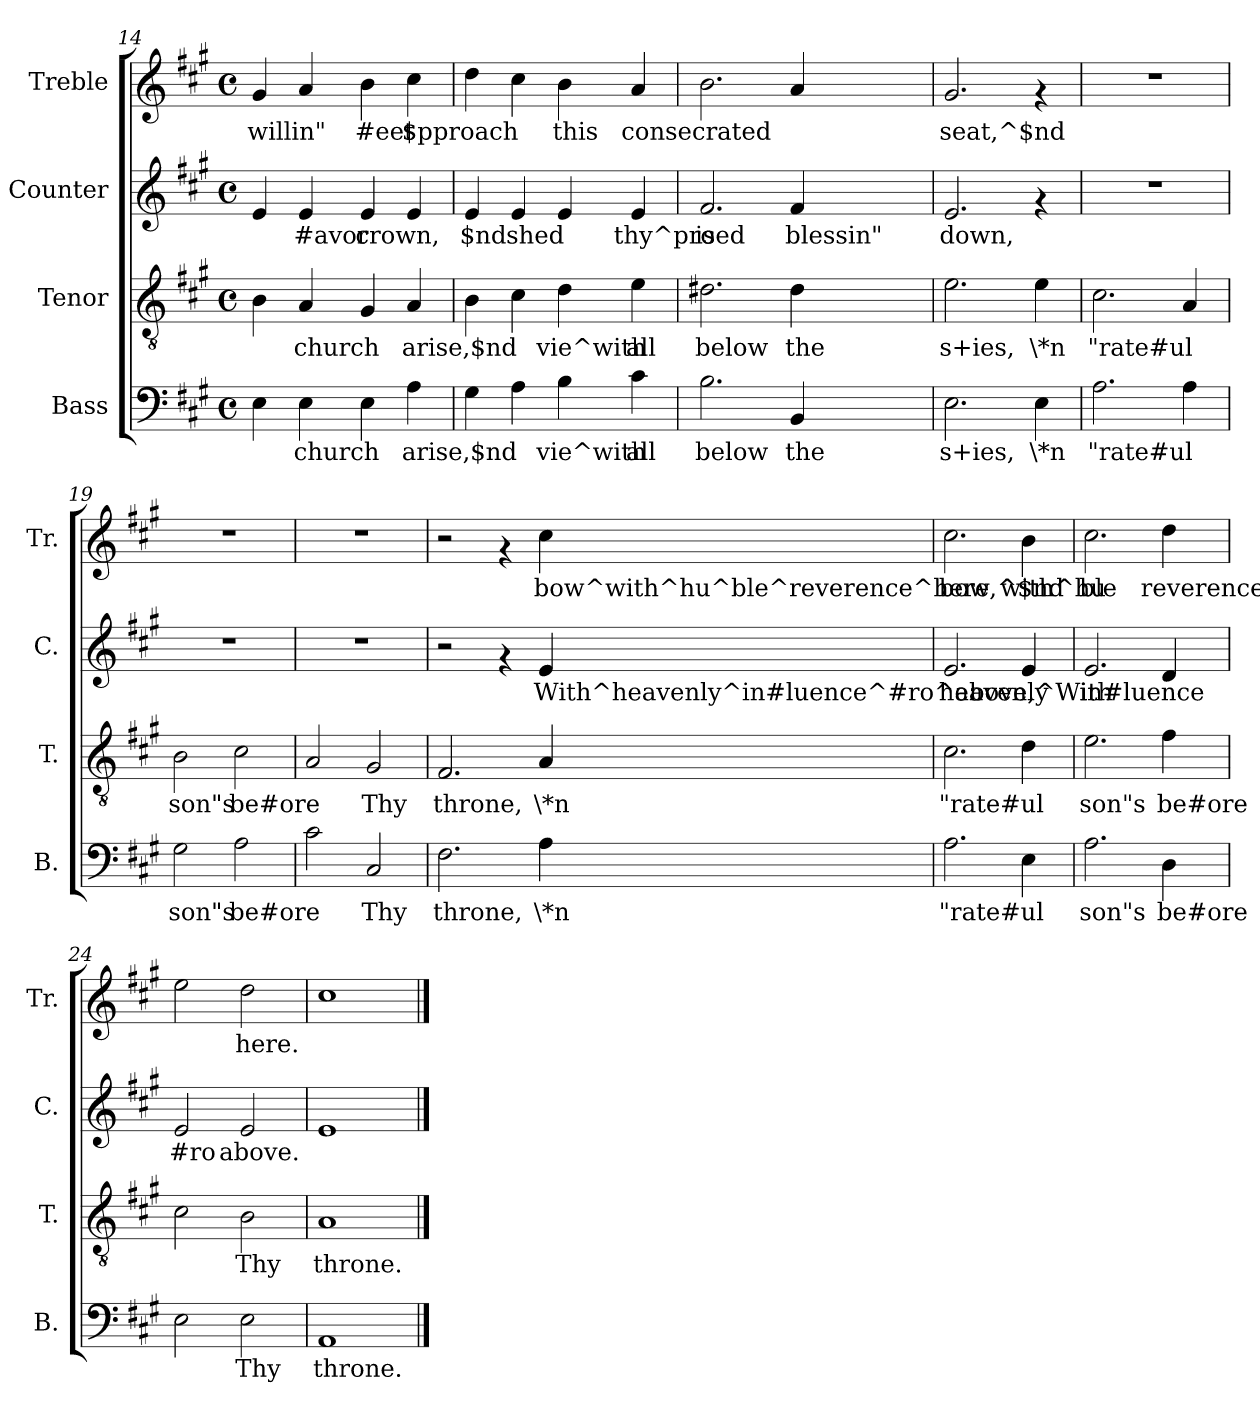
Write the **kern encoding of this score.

**kern	**text	**kern	**text	**kern	**text	**kern	**text
*part4	*part4	*part3	*part3	*part2	*part2	*part1	*part1
*staff4	*staff4	*staff3	*staff3	*staff2	*staff2	*staff1	*staff1
*I"Bass	*	*I"Tenor	*	*I"Counter	*	*I"Treble	*
*I'B.	*	*I'T.	*	*I'C.	*	*I'Tr.	*
*clefF4	*	*clefGv2	*	*clefG2	*	*clefG2	*
*k[f#c#g#]	*	*k[f#c#g#]	*	*k[f#c#g#]	*	*k[f#c#g#]	*
*A:	*	*A:	*	*A:	*	*A:	*
*M4/4	*	*M4/4	*	*M4/4	*	*M4/4	*
*met(c)	*	*met(c)	*	*met(c)	*	*met(c)	*
=14	=14	=14	=14	=14	=14	=14	=14
!	!LO:LY:b:rj	!	!LO:LY:b:rj	!	!LO:LY:b:rj	!	!LO:LY:b:rj
4E\	.	4B\	.	4e/	.	4g#/	willin"
!	!LO:LY:b:rj	!	!LO:LY:b:rj	!	!LO:LY:b:rj	!	!LO:LY:b:rj
4E\	church	4A/	church	4e/	#avor	4a/	.
!	!LO:LY:b:rj	!	!LO:LY:b:rj	!	!LO:LY:b:rj	!	!LO:LY:b:rj
4E\	.	4G#/	.	4e/	crown,	4b\	#eet
!	!LO:LY:b:rj	!	!LO:LY:b:rj	!	!LO:LY:b:rj	!	!LO:LY:b:rj
4A\	arise,$nd	4A/	arise,$nd	4e/	.	4cc#\	$pproach
=15	=15	=15	=15	=15	=15	=15	=15
!	!LO:LY:b:rj	!	!LO:LY:b:rj	!	!LO:LY:b:rj	!	!LO:LY:b:rj
4G#\	.	4B\	.	4e/	$nd	4dd>\	.
!	!LO:LY:b:rj	!	!LO:LY:b:rj	!	!LO:LY:b:rj	!	!LO:LY:b:rj
4A\	.	4c#\	.	4e/	shed	4cc#\	.
!	!LO:LY:b:rj	!	!LO:LY:b:rj	!	!LO:LY:b:rj	!	!LO:LY:b:rj
4B\	vie^with	4d\	vie^with	4e/	.	4b\	this
!	!LO:LY:b:rj	!	!LO:LY:b:rj	!	!LO:LY:b:rj	!	!LO:LY:b:rj
4c#\	all	4e\	all	4e/	thy^pro	4a/	consecrated
=16	=16	=16	=16	=16	=16	=16	=16
!	!LO:LY:b:rj	!	!LO:LY:b:rj	!	!LO:LY:b:rj	!	!LO:LY:b:rj
2.B\	below	2.d#X\	below	2.f#/	ised	2.b\	.
!	!LO:LY:b:rj	!	!LO:LY:b:rj	!	!LO:LY:b:rj	!	!LO:LY:b:rj
4BB/	the	4d#\	the	4f#/	blessin"	4a/	.
=17	=17	=17	=17	=17	=17	=17	=17
!	!LO:LY:b:rj	!	!LO:LY:b:rj	!	!LO:LY:b:rj	!	!LO:LY:b:rj
2.E\	s+ies,	2.e\	s+ies,	2.e/	down,	2.g#/	seat,^$nd
!	!LO:LY:b:rj	!	!LO:LY:b:rj	!	!	!	!
4E\	\*n	4e\	\*n	4rf	.	4rf	.
=18	=18	=18	=18	=18	=18	=18	=18
!	!LO:LY:b:rj	!	!LO:LY:b:rj	!	!	!	!
2.A\	"rate#ul	2.c#\	"rate#ul	1r	.	1r	.
!	!LO:LY:b:rj	!	!LO:LY:b:rj	!	!	!	!
4A\	.	4A/	.	.	.	.	.
=19	=19	=19	=19	=19	=19	=19	=19
!	!LO:LY:b:rj	!	!LO:LY:b:rj	!	!	!	!
2G#\	son"s	2B\	son"s	1r	.	1r	.
!	!LO:LY:b:rj	!	!LO:LY:b:rj	!	!	!	!
2A\	be#ore	2c#\	be#ore	.	.	.	.
=20	=20	=20	=20	=20	=20	=20	=20
!	!LO:LY:b:rj	!	!LO:LY:b:rj	!	!	!	!
2c#\	.	2A/	.	1r	.	1r	.
!	!LO:LY:b:rj	!	!LO:LY:b:rj	!	!	!	!
2C#/	Thy	2G#/	Thy	.	.	.	.
=21	=21	=21	=21	=21	=21	=21	=21
!	!LO:LY:b:rj	!	!LO:LY:b:rj	!	!	!	!
2.F#\	throne,	2.F#/	throne,	2r	.	2r	.
.	.	.	.	4rf	.	4rf	.
!	!LO:LY:b:rj	!	!LO:LY:b:rj	!	!LO:LY:b:rj	!	!LO:LY:b:rj
4A\	\*n	4A/	\*n	4e/	With^heavenly^in#luence^#ro^above,^With	4cc#\	bow^with^hu^ble^reverence^here,^$nd
=22	=22	=22	=22	=22	=22	=22	=22
!	!LO:LY:b:rj	!	!LO:LY:b:rj	!	!LO:LY:b:rj	!	!LO:LY:b:rj
2.A\	"rate#ul	2.c#\	"rate#ul	2.e/	heavenly	2.cc#\	bow
!	!LO:LY:b:rj	!	!LO:LY:b:rj	!	!LO:LY:b:rj	!	!LO:LY:b:rj
4E\	.	4d\	.	4e/	.	4b\	with^hu
=23	=23	=23	=23	=23	=23	=23	=23
!	!LO:LY:b:rj	!	!LO:LY:b:rj	!	!LO:LY:b:rj	!	!LO:LY:b:rj
2.A\	son"s	2.e\	son"s	2.e/	in#luence	2.cc#\	ble
!	!LO:LY:b:rj	!	!LO:LY:b:rj	!	!LO:LY:b:rj	!	!LO:LY:b:rj
4D\	be#ore	4f#\	be#ore	4d/	.	4dd\	reverence
=24	=24	=24	=24	=24	=24	=24	=24
!	!LO:LY:b:rj	!	!LO:LY:b:rj	!	!LO:LY:b:rj	!	!LO:LY:b:rj
2E\	.	2c#\	.	2e/	#ro	2ee\	.
!	!LO:LY:b:rj	!	!LO:LY:b:rj	!	!LO:LY:b:rj	!	!LO:LY:b:rj
2E\	Thy	2B\	Thy	2e/	above.	2dd\	here.
=25	=25	=25	=25	=25	=25	=25	=25
!	!LO:LY:b:rj	!	!LO:LY:b:rj	!	!LO:LY:b:rj	!	!LO:LY:b:rj
1AA	throne.	1A	throne.	1e	.	1cc#	.
==	==	==	==	==	==	==	==
*-	*-	*-	*-	*-	*-	*-	*-
